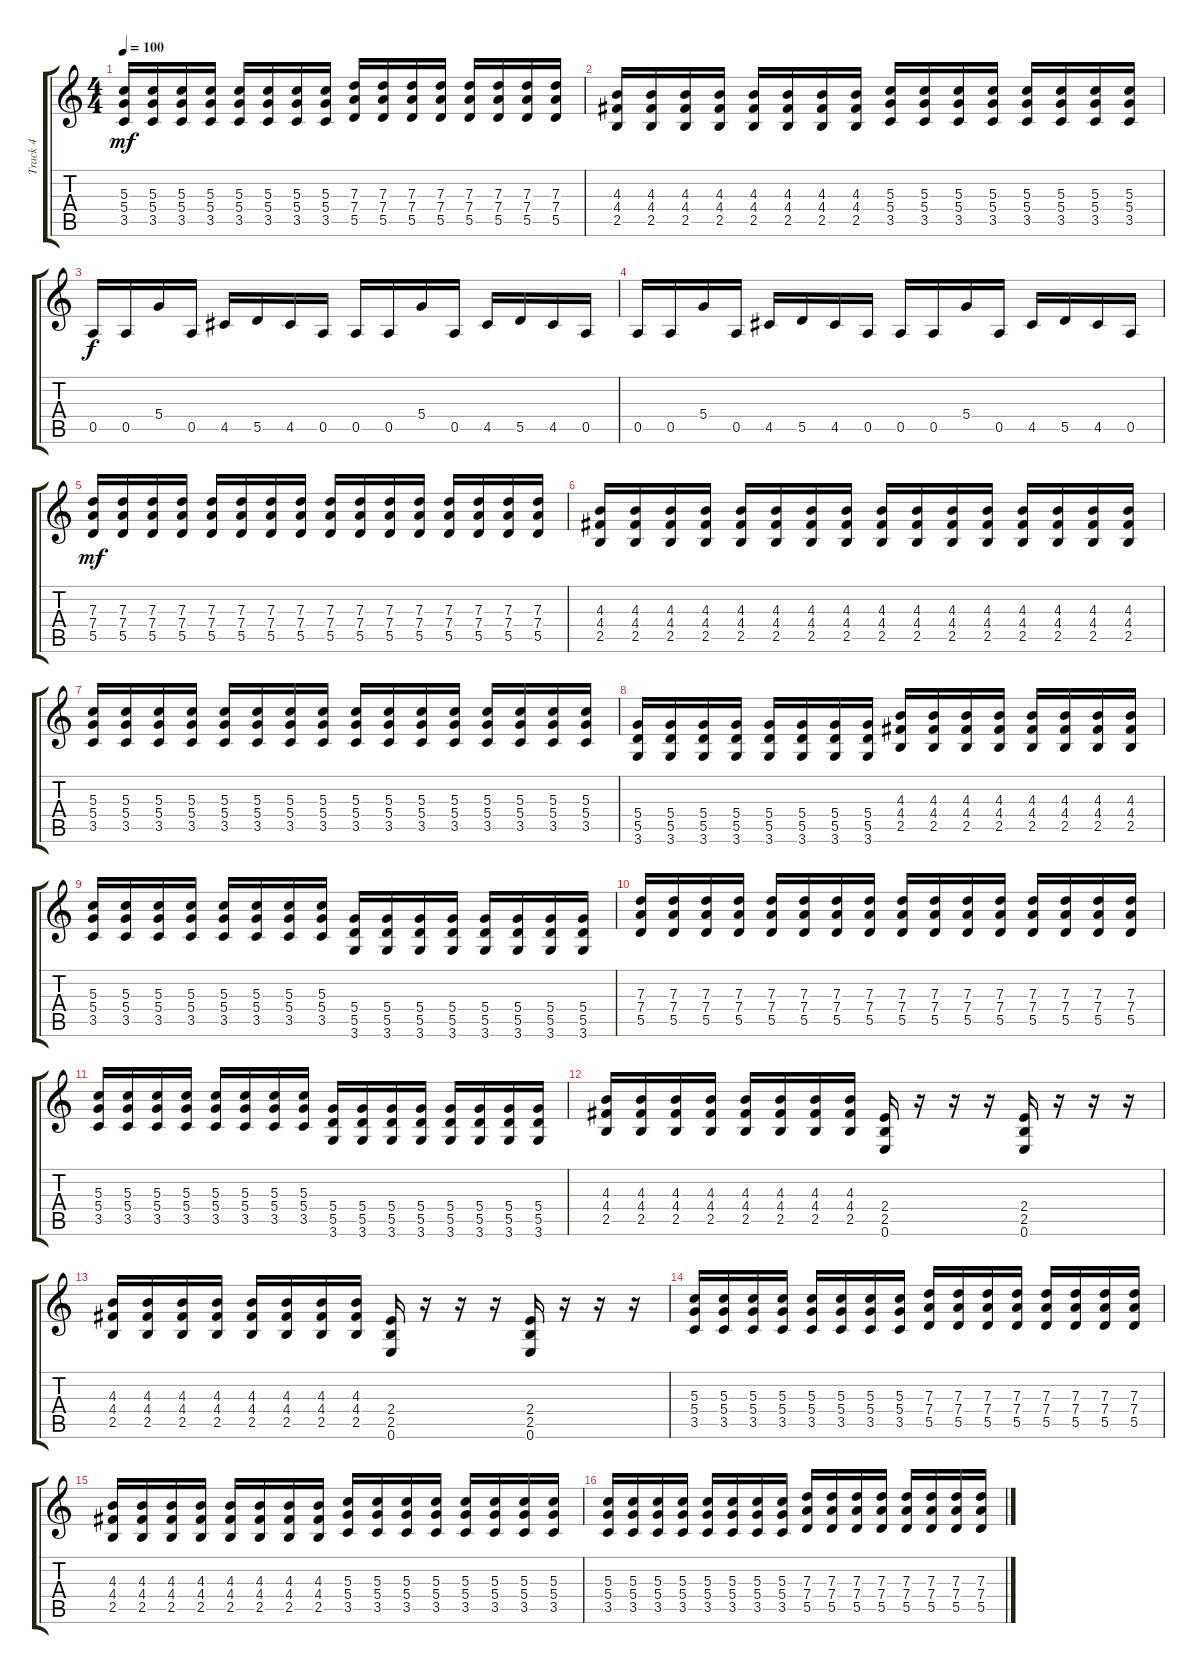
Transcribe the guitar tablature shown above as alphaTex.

\track ("Track 4" "Track 4") {instrument distortionguitar}
\staff {score tabs}
\tuning (E4 B3 G3 D3 A2 E2) {hide}
\ts (4 4)
\tempo 100
\clef g2
\ks c
(5.3 5.4 3.5).16{dy mf} (5.3 5.4 3.5).16 (5.3 5.4 3.5).16 (5.3 5.4 3.5).16 (5.3 5.4 3.5).16 (5.3 5.4 3.5).16 (5.3 5.4 3.5).16 (5.3 5.4 3.5).16 (7.3 7.4 5.5).16 (7.3 7.4 5.5).16 (7.3 7.4 5.5).16 (7.3 7.4 5.5).16 (7.3 7.4 5.5).16 (7.3 7.4 5.5).16 (7.3 7.4 5.5).16 (7.3 7.4 5.5).16 |
(4.3 4.4 2.5).16 (4.3 4.4 2.5).16 (4.3 4.4 2.5).16 (4.3 4.4 2.5).16 (4.3 4.4 2.5).16 (4.3 4.4 2.5).16 (4.3 4.4 2.5).16 (4.3 4.4 2.5).16 (5.3 5.4 3.5).16 (5.3 5.4 3.5).16 (5.3 5.4 3.5).16 (5.3 5.4 3.5).16 (5.3 5.4 3.5).16 (5.3 5.4 3.5).16 (5.3 5.4 3.5).16 (5.3 5.4 3.5).16 |
0.5.16{dy f} 0.5.16 5.4.16 0.5.16 4.5.16 5.5.16 4.5.16 0.5.16 0.5.16 0.5.16 5.4.16 0.5.16 4.5.16 5.5.16 4.5.16 0.5.16 |
0.5.16 0.5.16 5.4.16 0.5.16 4.5.16 5.5.16 4.5.16 0.5.16 0.5.16 0.5.16 5.4.16 0.5.16 4.5.16 5.5.16 4.5.16 0.5.16 |
(7.3 7.4 5.5).16{dy mf} (7.3 7.4 5.5).16 (7.3 7.4 5.5).16 (7.3 7.4 5.5).16 (7.3 7.4 5.5).16 (7.3 7.4 5.5).16 (7.3 7.4 5.5).16 (7.3 7.4 5.5).16 (7.3 7.4 5.5).16 (7.3 7.4 5.5).16 (7.3 7.4 5.5).16 (7.3 7.4 5.5).16 (7.3 7.4 5.5).16 (7.3 7.4 5.5).16 (7.3 7.4 5.5).16 (7.3 7.4 5.5).16 |
(4.3 4.4 2.5).16 (4.3 4.4 2.5).16 (4.3 4.4 2.5).16 (4.3 4.4 2.5).16 (4.3 4.4 2.5).16 (4.3 4.4 2.5).16 (4.3 4.4 2.5).16 (4.3 4.4 2.5).16 (4.3 4.4 2.5).16 (4.3 4.4 2.5).16 (4.3 4.4 2.5).16 (4.3 4.4 2.5).16 (4.3 4.4 2.5).16 (4.3 4.4 2.5).16 (4.3 4.4 2.5).16 (4.3 4.4 2.5).16 |
(5.3 5.4 3.5).16 (5.3 5.4 3.5).16 (5.3 5.4 3.5).16 (5.3 5.4 3.5).16 (5.3 5.4 3.5).16 (5.3 5.4 3.5).16 (5.3 5.4 3.5).16 (5.3 5.4 3.5).16 (5.3 5.4 3.5).16 (5.3 5.4 3.5).16 (5.3 5.4 3.5).16 (5.3 5.4 3.5).16 (5.3 5.4 3.5).16 (5.3 5.4 3.5).16 (5.3 5.4 3.5).16 (5.3 5.4 3.5).16 |
(5.4 5.5 3.6).16 (5.4 5.5 3.6).16 (5.4 5.5 3.6).16 (5.4 5.5 3.6).16 (5.4 5.5 3.6).16 (5.4 5.5 3.6).16 (5.4 5.5 3.6).16 (5.4 5.5 3.6).16 (4.3 4.4 2.5).16 (4.3 4.4 2.5).16 (4.3 4.4 2.5).16 (4.3 4.4 2.5).16 (4.3 4.4 2.5).16 (4.3 4.4 2.5).16 (4.3 4.4 2.5).16 (4.3 4.4 2.5).16 |
(5.3 5.4 3.5).16 (5.3 5.4 3.5).16 (5.3 5.4 3.5).16 (5.3 5.4 3.5).16 (5.3 5.4 3.5).16 (5.3 5.4 3.5).16 (5.3 5.4 3.5).16 (5.3 5.4 3.5).16 (5.4 5.5 3.6).16 (5.4 5.5 3.6).16 (5.4 5.5 3.6).16 (5.4 5.5 3.6).16 (5.4 5.5 3.6).16 (5.4 5.5 3.6).16 (5.4 5.5 3.6).16 (5.4 5.5 3.6).16 |
(7.3 7.4 5.5).16 (7.3 7.4 5.5).16 (7.3 7.4 5.5).16 (7.3 7.4 5.5).16 (7.3 7.4 5.5).16 (7.3 7.4 5.5).16 (7.3 7.4 5.5).16 (7.3 7.4 5.5).16 (7.3 7.4 5.5).16 (7.3 7.4 5.5).16 (7.3 7.4 5.5).16 (7.3 7.4 5.5).16 (7.3 7.4 5.5).16 (7.3 7.4 5.5).16 (7.3 7.4 5.5).16 (7.3 7.4 5.5).16 |
(5.3 5.4 3.5).16 (5.3 5.4 3.5).16 (5.3 5.4 3.5).16 (5.3 5.4 3.5).16 (5.3 5.4 3.5).16 (5.3 5.4 3.5).16 (5.3 5.4 3.5).16 (5.3 5.4 3.5).16 (5.4 5.5 3.6).16 (5.4 5.5 3.6).16 (5.4 5.5 3.6).16 (5.4 5.5 3.6).16 (5.4 5.5 3.6).16 (5.4 5.5 3.6).16 (5.4 5.5 3.6).16 (5.4 5.5 3.6).16 |
(4.3 4.4 2.5).16 (4.3 4.4 2.5).16 (4.3 4.4 2.5).16 (4.3 4.4 2.5).16 (4.3 4.4 2.5).16 (4.3 4.4 2.5).16 (4.3 4.4 2.5).16 (4.3 4.4 2.5).16 (2.4 2.5 0.6).16 r.16 r.16 r.16 (2.4 2.5 0.6).16 r.16 r.16 r.16 |
(4.3 4.4 2.5).16 (4.3 4.4 2.5).16 (4.3 4.4 2.5).16 (4.3 4.4 2.5).16 (4.3 4.4 2.5).16 (4.3 4.4 2.5).16 (4.3 4.4 2.5).16 (4.3 4.4 2.5).16 (2.4 2.5 0.6).16 r.16 r.16 r.16 (2.4 2.5 0.6).16 r.16 r.16 r.16 |
(5.3 5.4 3.5).16 (5.3 5.4 3.5).16 (5.3 5.4 3.5).16 (5.3 5.4 3.5).16 (5.3 5.4 3.5).16 (5.3 5.4 3.5).16 (5.3 5.4 3.5).16 (5.3 5.4 3.5).16 (7.3 7.4 5.5).16 (7.3 7.4 5.5).16 (7.3 7.4 5.5).16 (7.3 7.4 5.5).16 (7.3 7.4 5.5).16 (7.3 7.4 5.5).16 (7.3 7.4 5.5).16 (7.3 7.4 5.5).16 |
(4.3 4.4 2.5).16 (4.3 4.4 2.5).16 (4.3 4.4 2.5).16 (4.3 4.4 2.5).16 (4.3 4.4 2.5).16 (4.3 4.4 2.5).16 (4.3 4.4 2.5).16 (4.3 4.4 2.5).16 (5.3 5.4 3.5).16 (5.3 5.4 3.5).16 (5.3 5.4 3.5).16 (5.3 5.4 3.5).16 (5.3 5.4 3.5).16 (5.3 5.4 3.5).16 (5.3 5.4 3.5).16 (5.3 5.4 3.5).16 |
(5.3 5.4 3.5).16 (5.3 5.4 3.5).16 (5.3 5.4 3.5).16 (5.3 5.4 3.5).16 (5.3 5.4 3.5).16 (5.3 5.4 3.5).16 (5.3 5.4 3.5).16 (5.3 5.4 3.5).16 (7.3 7.4 5.5).16 (7.3 7.4 5.5).16 (7.3 7.4 5.5).16 (7.3 7.4 5.5).16 (7.3 7.4 5.5).16 (7.3 7.4 5.5).16 (7.3 7.4 5.5).16 (7.3 7.4 5.5).16
